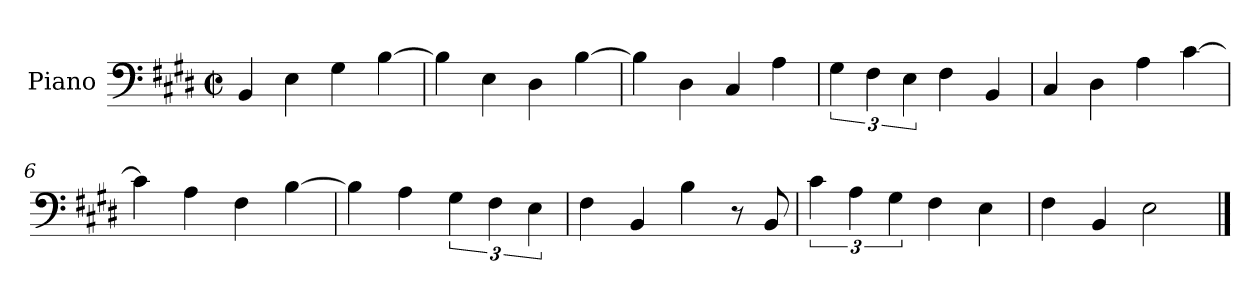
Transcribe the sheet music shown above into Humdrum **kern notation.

**kern
*part1
*staff1
*I"Piano
*I'Pno
*clefF4
*k[f#c#g#d#]
*E:
*M2/2
*met(c|)
=1
4BB/
4E\
4G#\
[4B\
=2
4B\]
4E\
4D#\
[4B\
=3
4B\]
4D#\
4C#/
4A\
=4
6G#\
6F#\
6E\
4F#\
4BB/
=5
4C#/
4D#\
4A\
[4c#\
=6
4c#\]
4A\
4F#\
[4B\
=7
4B\]
4A\
6G#\
6F#\
6E\
=8
4F#\
4BB/
4B\
8r
8BB/
=9
6c#\
6A\
6G#\
4F#\
4E\
=10
4F#\
4BB/
2E\
==
*-
